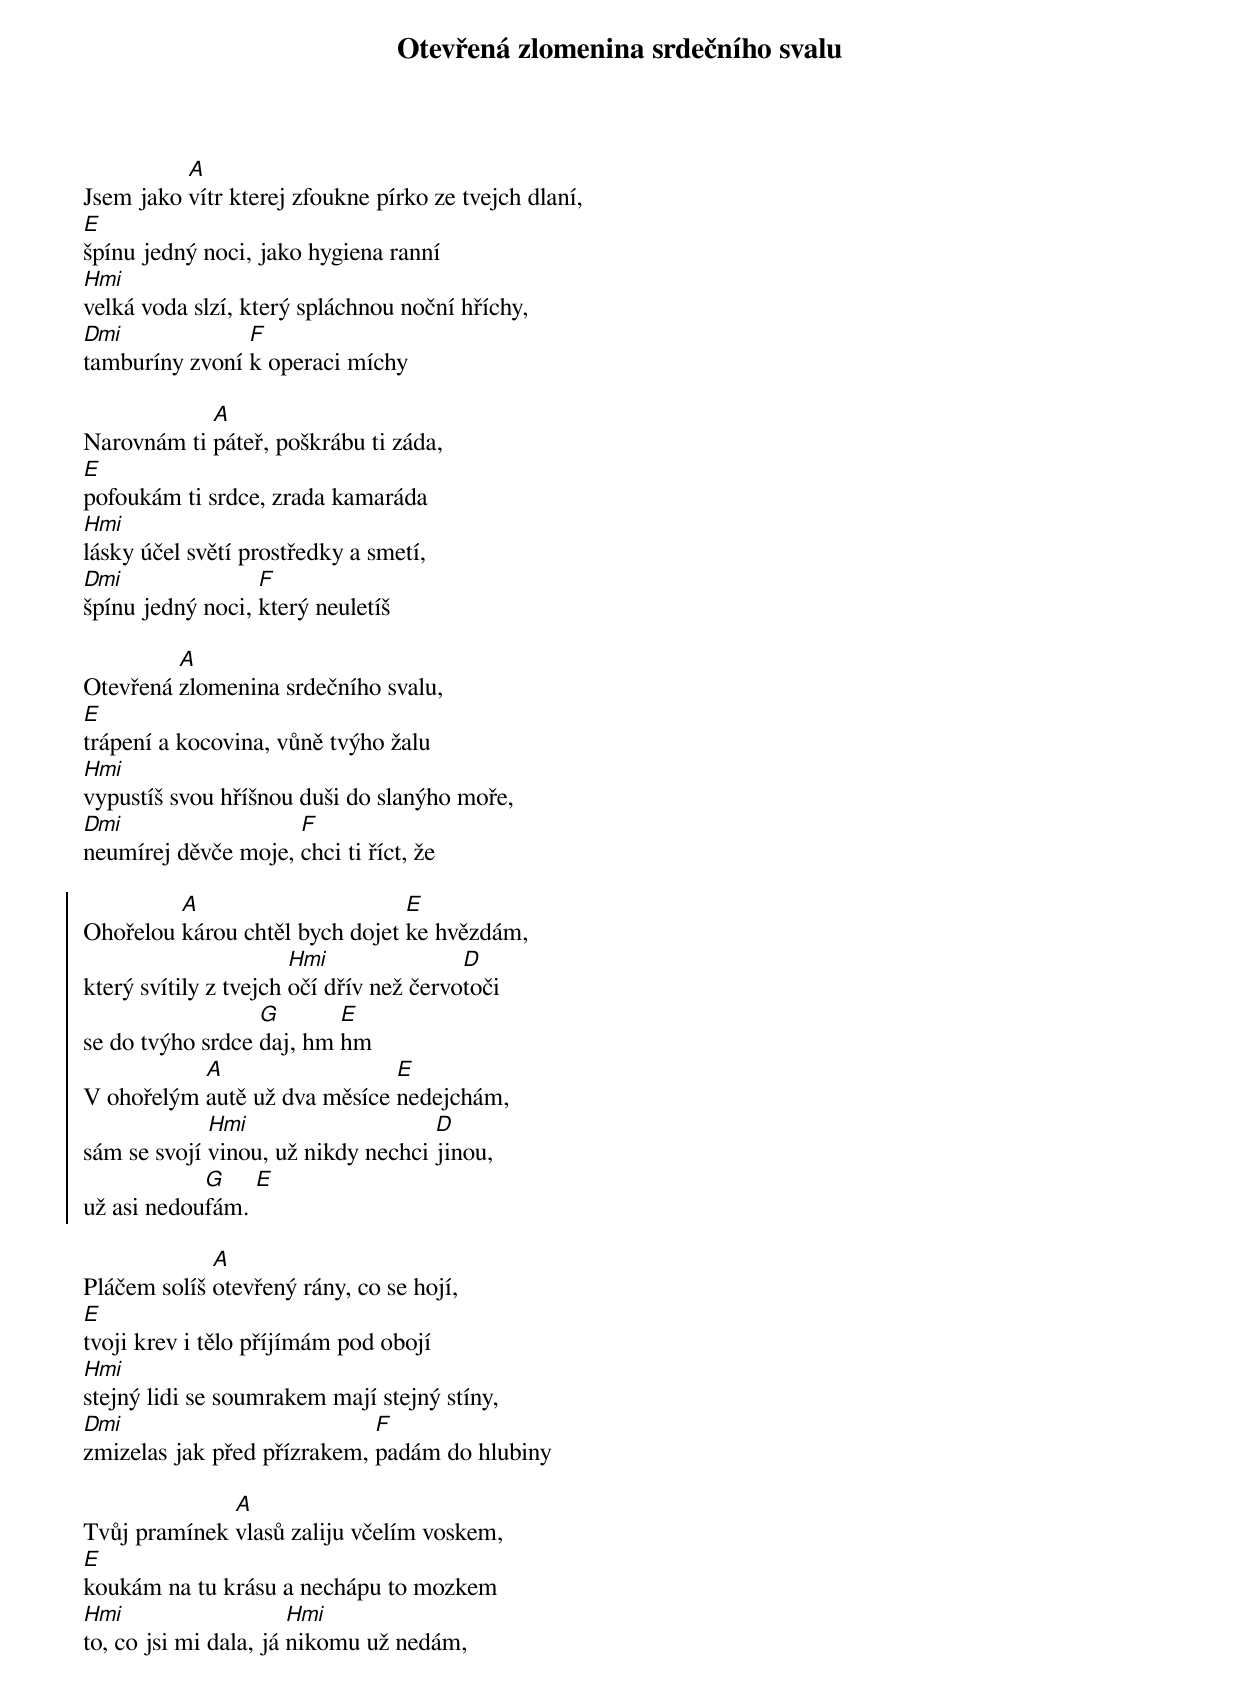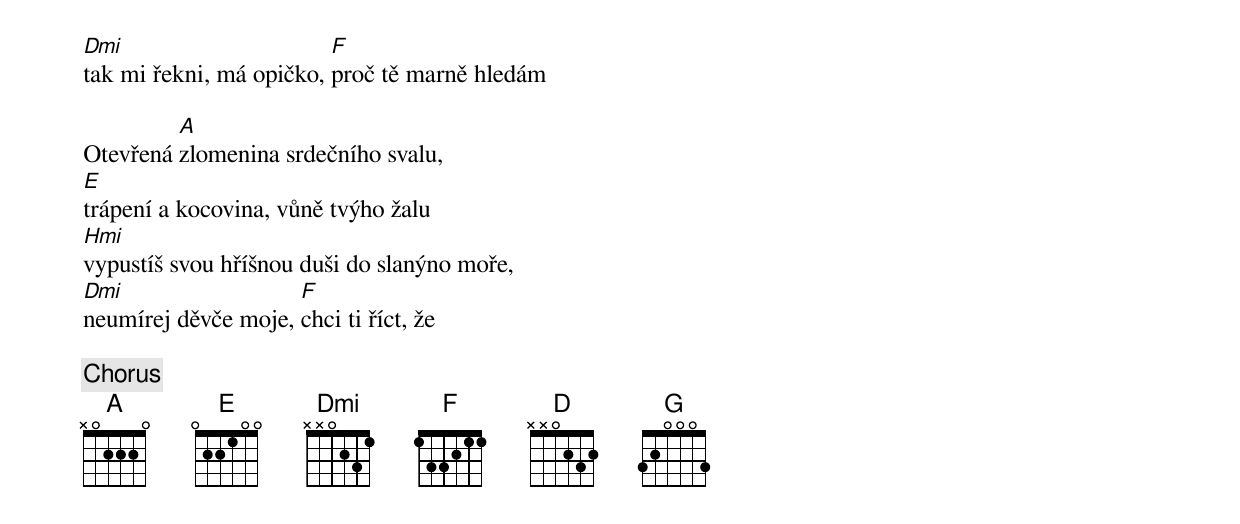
{title: Otevřená zlomenina srdečního svalu}
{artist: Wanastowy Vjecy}
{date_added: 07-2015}
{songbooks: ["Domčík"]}
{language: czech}
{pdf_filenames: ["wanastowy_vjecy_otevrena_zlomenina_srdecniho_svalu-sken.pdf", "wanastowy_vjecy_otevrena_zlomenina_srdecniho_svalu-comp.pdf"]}
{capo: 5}
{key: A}
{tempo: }
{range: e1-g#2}
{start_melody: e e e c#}
{start_of_verse}
Jsem jako [A]vítr kterej zfoukne pírko ze tvejch dlaní,
[E]špínu jedný noci, jako hygiena ranní
[Hmi]velká voda slzí, který spláchnou noční hříchy,
[Dmi]tamburíny zvoní [F]k operaci míchy
{end_of_verse}

{start_of_verse}
Narovnám ti [A]páteř, poškrábu ti záda,
[E]pofoukám ti srdce, zrada kamaráda
[Hmi]lásky účel světí prostředky a smetí,
[Dmi]špínu jedný noci, [F]který neuletíš
{end_of_verse}

{start_of_verse}
Otevřená [A]zlomenina srdečního svalu,
[E]trápení a kocovina, vůně tvýho žalu
[Hmi]vypustíš svou hříšnou duši do slanýho moře,
[Dmi]neumírej děvče moje, [F]chci ti říct, že
{end_of_verse}

{start_of_chorus}
Ohořelou [A]károu chtěl bych dojet [E]ke hvězdám,
který svítily z tvejch [Hmi]očí dřív než červo[D]toči
se do tvýho srdce [G]daj, hm [E]hm
V ohořelým [A]autě už dva měsíce [E]nedejchám,
sám se svojí [Hmi]vinou, už nikdy nechci [D]jinou,
už asi nedou[G]fám. [E]
{end_of_chorus}

{start_of_verse}
Pláčem solíš [A]otevřený rány, co se hojí,
[E]tvoji krev i tělo příjímám pod obojí
[Hmi]stejný lidi se soumrakem mají stejný stíny,
[Dmi]zmizelas jak před přízrakem, [F]padám do hlubiny
{end_of_verse}

{start_of_verse}
Tvůj pramínek [A]vlasů zaliju včelím voskem,
[E]koukám na tu krásu a nechápu to mozkem
[Hmi]to, co jsi mi dala, já [Hmi]nikomu už nedám,
[Dmi]tak mi řekni, má opičko, [F]proč tě marně hledám
{end_of_verse}

{start_of_verse}
Otevřená [A]zlomenina srdečního svalu,
[E]trápení a kocovina, vůně tvýho žalu
[Hmi]vypustíš svou hříšnou duši do slanýno moře,
[Dmi]neumírej děvče moje, [F]chci ti říct, že
{end_of_verse}

{chorus}
